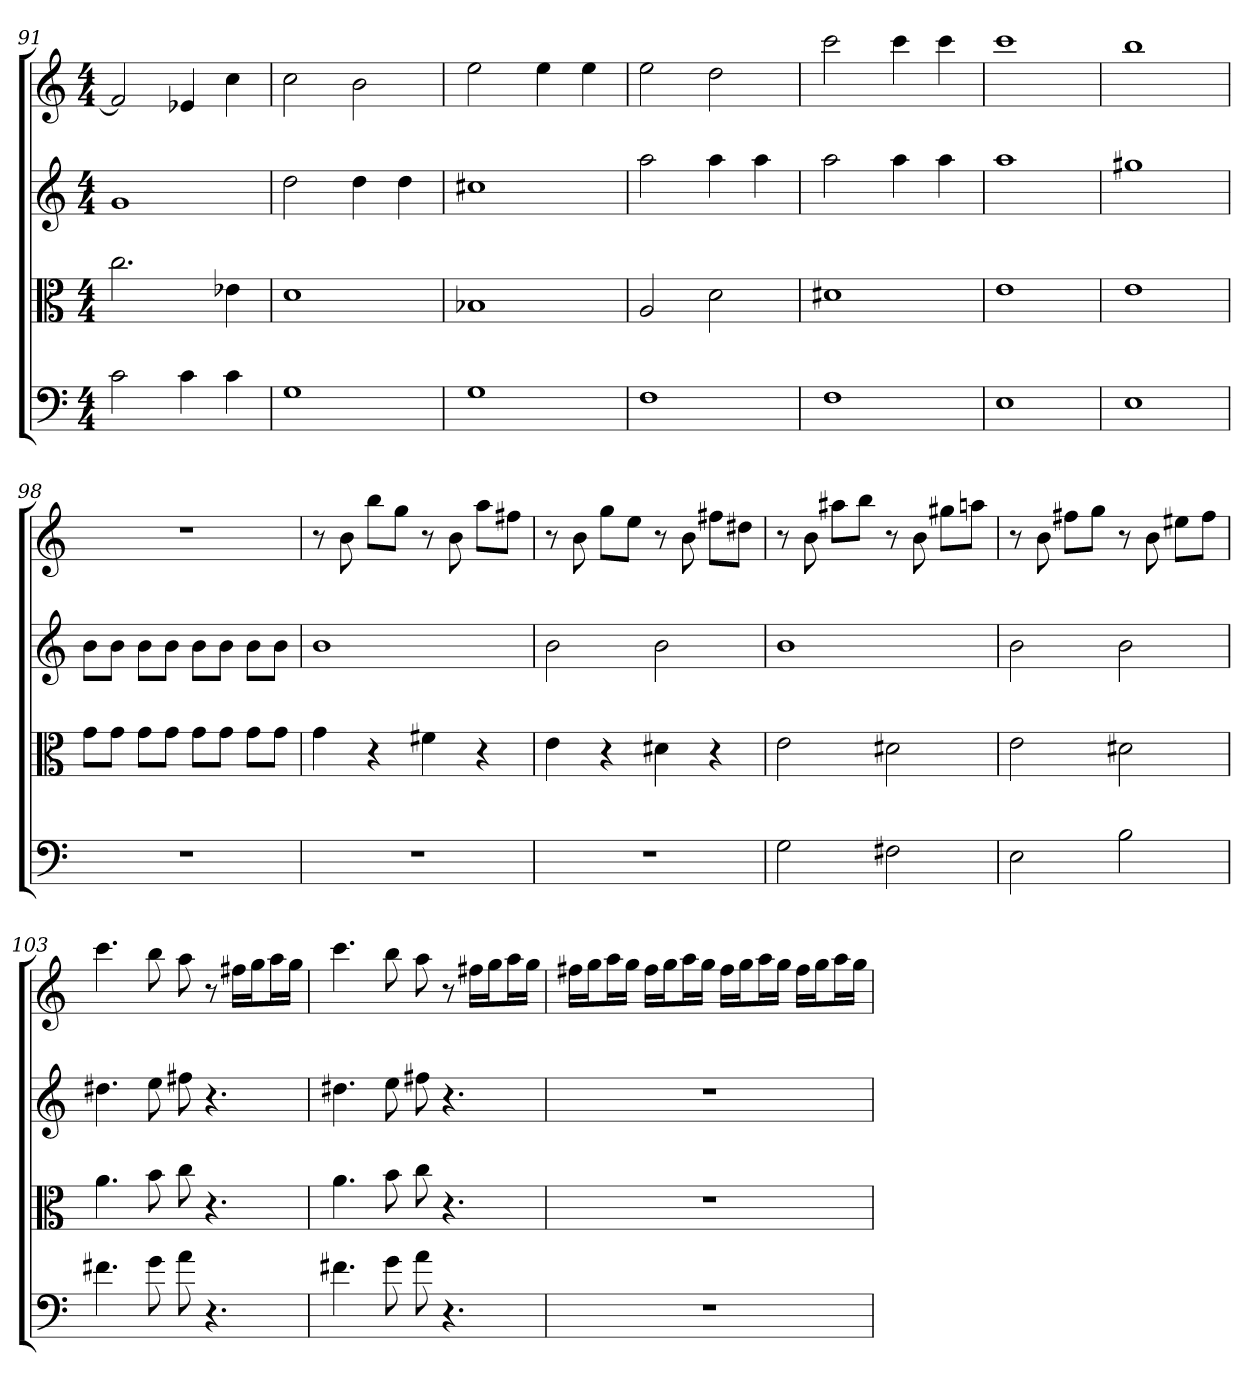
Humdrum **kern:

**kern	**kern	**kern	**kern
*part4	*part3	*part2	*part1
*staff4	*staff3	*staff2	*staff1
*clefF4	*clefC3	*	*
*k[]	*k[]	*k[]	*k[]
*C:	*C:	*C:	*C:
*M4/4	*M4/4	*M4/4	*M4/4
=91	=91	=91	=91
2c	2.cc	1g	2f]
4c	.	.	4e-X
4c	4e-X	.	4cc
=92	=92	=92	=92
1G	1d	2dd	2cc
.	.	4dd	2b
.	.	4dd	.
=93	=93	=93	=93
1G	1B-X	1cc#X	2ee
.	.	.	4ee
.	.	.	4ee
=94	=94	=94	=94
1F	2A	2aa	2ee
.	2d	4aa	2dd
.	.	4aa	.
=95	=95	=95	=95
1F	1d#X	2aa	2ccc
.	.	4aa	4ccc
.	.	4aa	4ccc
=96	=96	=96	=96
1E	1e	1aa	1ccc
=97	=97	=97	=97
1E	1e	1gg#X	1bb
=98	=98	=98	=98
1r	8g\L	8bL	1r
.	8g\J	8bJ	.
.	8g\L	8bL	.
.	8g\J	8bJ	.
.	8g\L	8bL	.
.	8g\J	8bJ	.
.	8g\L	8bL	.
.	8g\J	8bJ	.
=99	=99	=99	=99
1r	4g	1b	8r
.	.	.	8b
.	4r	.	8bbL
.	.	.	8ggJ
.	4f#X	.	8r
.	.	.	8b
.	4r	.	8aaL
.	.	.	8ff#XJ
=100	=100	=100	=100
1r	4e	2b	8r
.	.	.	8b
.	4r	.	8ggL
.	.	.	8eeJ
.	4d#X	2b	8r
.	.	.	8b
.	4r	.	8ff#XL
.	.	.	8dd#XJ
=101	=101	=101	=101
2G	2e	1b	8r
.	.	.	8b
.	.	.	8aa#XL
.	.	.	8bbJ
2F#X	2d#X	.	8r
.	.	.	8b
.	.	.	8gg#XL
.	.	.	8aanJ
=102	=102	=102	=102
2E	2e	2b	8r
.	.	.	8b
.	.	.	8ff#XL
.	.	.	8ggJ
2B	2d#X	2b	8r
.	.	.	8b
.	.	.	8ee#XL
.	.	.	8ff#J
=103	=103	=103	=103
4.f#X	4.a	4.dd#X	4.ccc
8g	8b	8ee	8bb
8a	8cc	8ff#X	8aa
4.r	4.r	4.r	8r
.	.	.	16ff#XLL
.	.	.	16ggJ
.	.	.	16aaL
.	.	.	16ggJJ
=104	=104	=104	=104
4.f#X	4.a	4.dd#X	4.ccc
8g	8b	8ee	8bb
8a	8cc	8ff#X	8aa
4.r	4.r	4.r	8r
.	.	.	16ff#XLL
.	.	.	16ggJ
.	.	.	16aaL
.	.	.	16ggJJ
=105	=105	=105	=105
1r	1r	1r	16ff#XLL
.	.	.	16ggJ
.	.	.	16aaL
.	.	.	16ggJJ
.	.	.	16ff#LL
.	.	.	16ggJ
.	.	.	16aaL
.	.	.	16ggJJ
.	.	.	16ff#LL
.	.	.	16ggJ
.	.	.	16aaL
.	.	.	16ggJJ
.	.	.	16ff#LL
.	.	.	16ggJ
.	.	.	16aaL
.	.	.	16ggJJ
=	=	=	=
*-	*-	*-	*-
